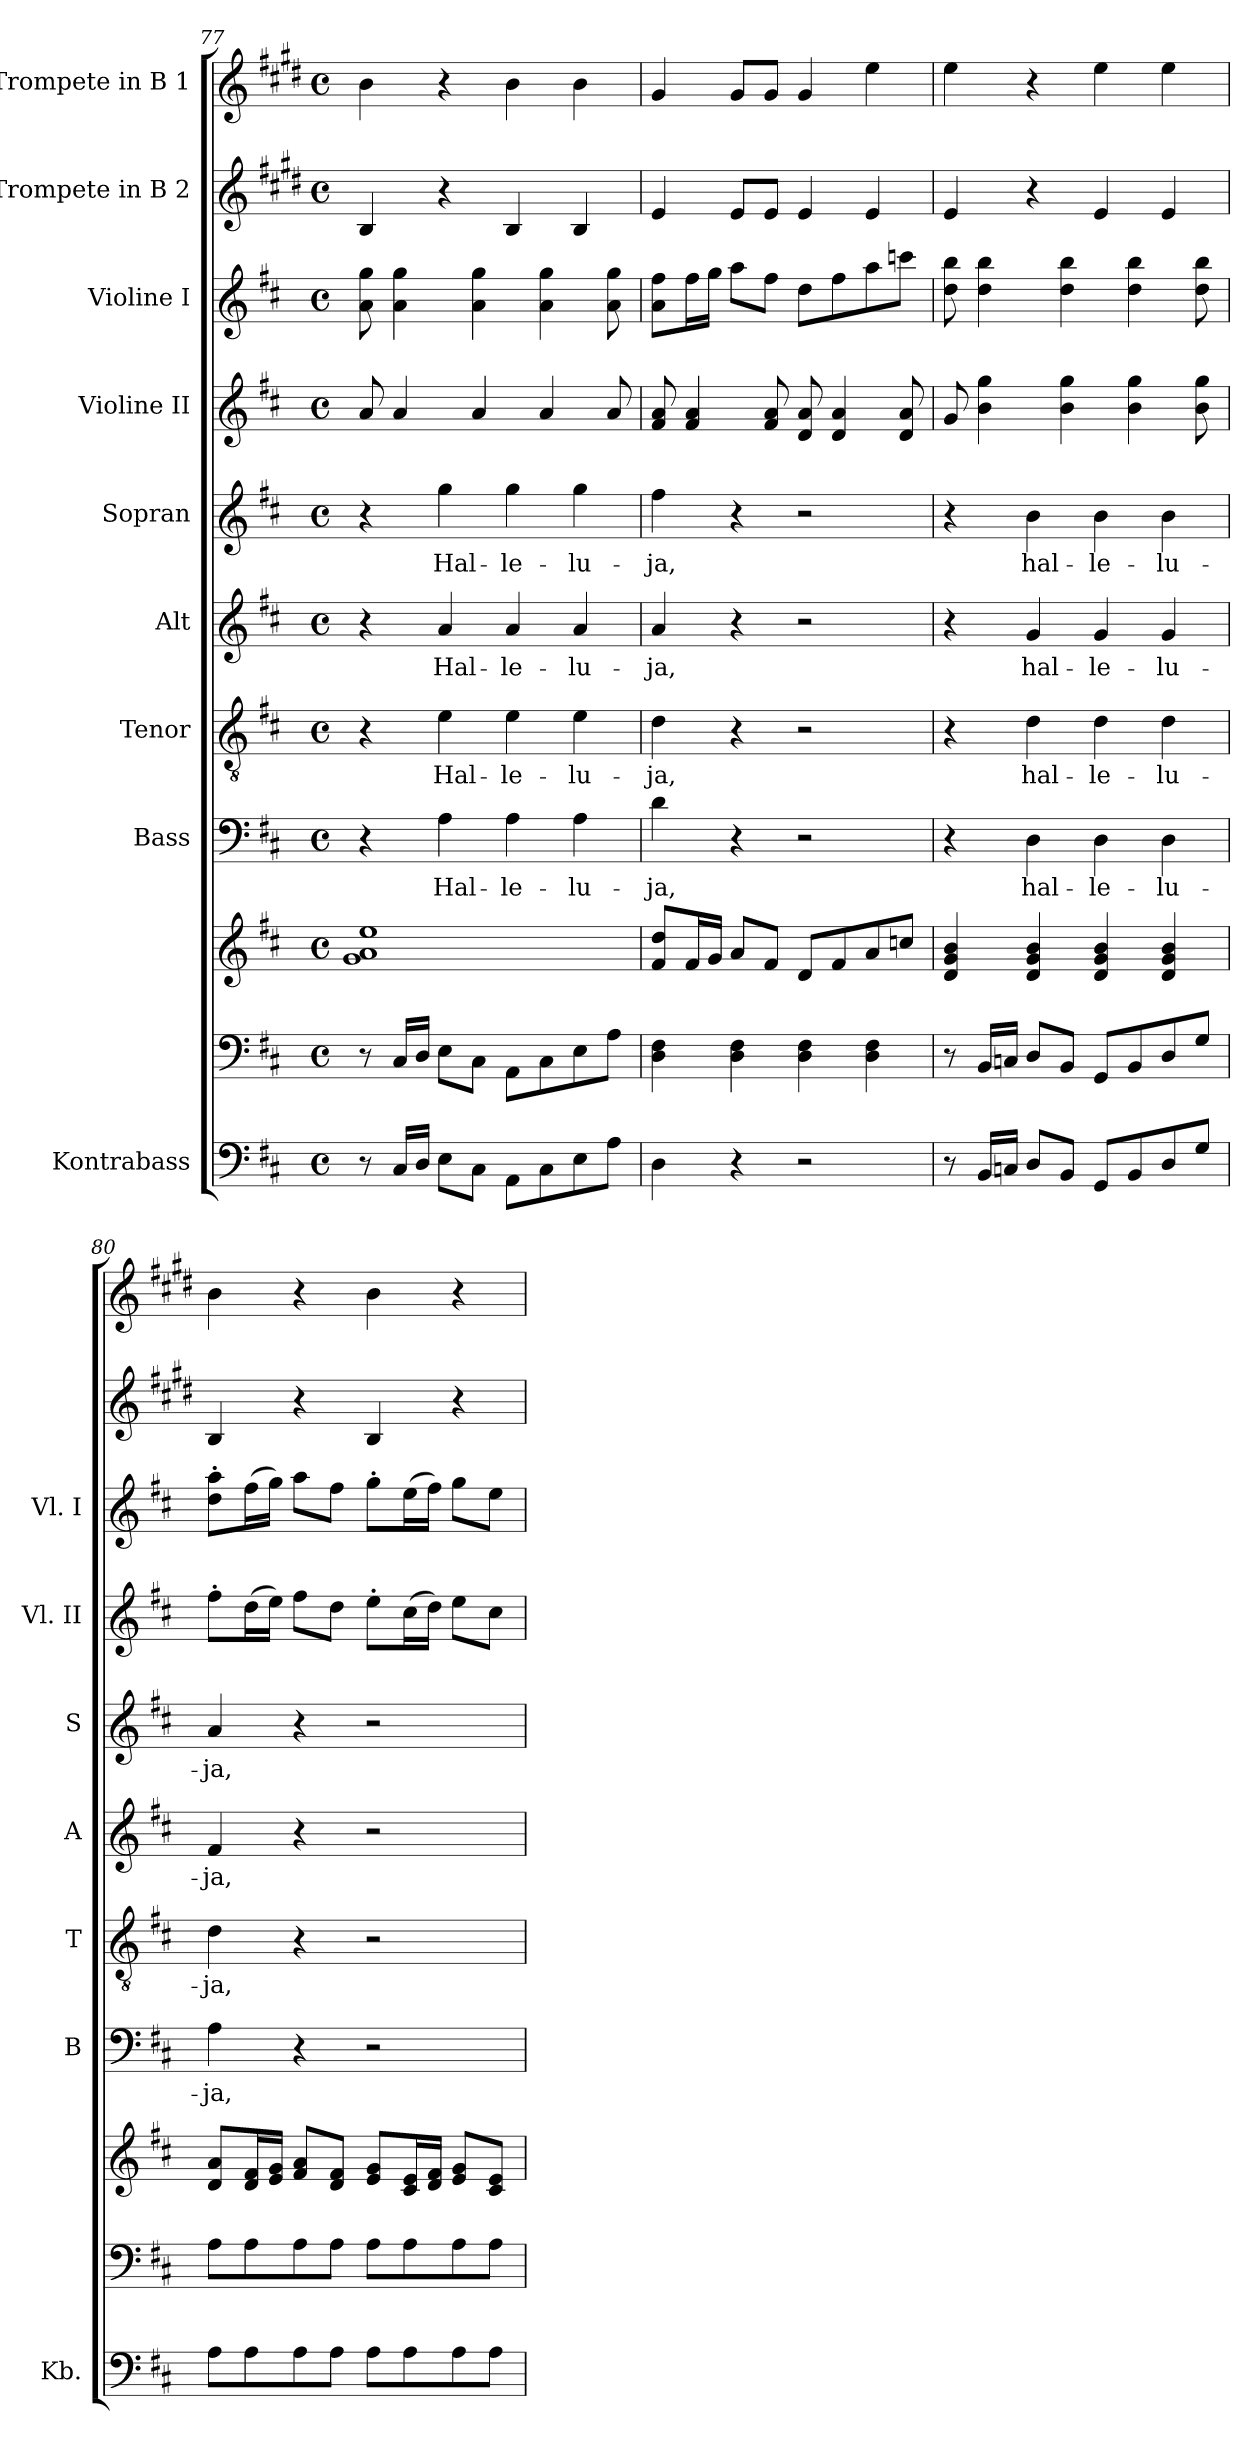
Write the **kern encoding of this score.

**kern	**kern	**kern	**kern	**text	**kern	**text	**kern	**text	**kern	**text	**kern	**kern	**kern	**kern
*part10	*part9	*part9	*part8	*part8	*part7	*part7	*part6	*part6	*part5	*part5	*part4	*part3	*part2	*part1
*staff11	*staff10	*staff9	*staff8	*staff8	*staff7	*staff7	*staff6	*staff6	*staff5	*staff5	*staff4	*staff3	*staff2	*staff1
*I"Kontrabass	*	*	*I"Bass	*	*I"Tenor	*	*I"Alt	*	*I"Sopran	*	*I"Violine II	*I"Violine I	*I"Trompete in B 2	*I"Trompete in B 1
*I'Kb.	*	*	*I'B	*	*I'T	*	*I'A	*	*I'S	*	*I'Vl. II	*I'Vl. I	*	*
*clefF4	*clefF4	*clefG2	*clefF4	*	*clefGv2	*	*clefG2	*	*clefG2	*	*clefG2	*clefG2	*clefG2	*clefG2
*ITrd7c12	*	*	*	*	*	*	*	*	*	*	*	*	*ITrd1c2	*ITrd1c2
*k[f#c#]	*k[f#c#]	*k[f#c#]	*k[f#c#]	*	*k[f#c#]	*	*k[f#c#]	*	*k[f#c#]	*	*k[f#c#]	*k[f#c#]	*k[f#c#]	*k[f#c#]
*D:	*D:	*D:	*D:	*	*D:	*	*D:	*	*D:	*	*D:	*D:	*D:	*D:
*M4/4	*M4/4	*M4/4	*M4/4	*	*M4/4	*	*M4/4	*	*M4/4	*	*M4/4	*M4/4	*M4/4	*M4/4
*met(c)	*met(c)	*met(c)	*met(c)	*	*met(c)	*	*met(c)	*	*met(c)	*	*met(c)	*met(c)	*met(c)	*met(c)
=77	=77	=77	=77	=77	=77	=77	=77	=77	=77	=77	=77	=77	=77	=77
8r	8r	1g 1a 1ee	4r	.	4r	.	4r	.	4r	.	8a/	8a\ 8gg\	4A/	4a\
16CC#/LL	16C#/LL	.	.	.	.	.	.	.	.	.	4a/	4a\ 4gg\	.	.
16DD/JJ	16D/JJ	.	.	.	.	.	.	.	.	.	.	.	.	.
!	!	!	!	!LO:LY:b	!	!LO:LY:b	!	!LO:LY:b	!	!LO:LY:b	!	!	!	!
8EE\L	8E\L	.	4A\	Hal-	4e\	Hal-	4a/	Hal-	4gg\	Hal-	.	.	4r	4r
8CC#\J	8C#\J	.	.	.	.	.	.	.	.	.	4a/	4a\ 4gg\	.	.
!	!	!	!	!LO:LY:b	!	!LO:LY:b	!	!LO:LY:b	!	!LO:LY:b	!	!	!	!
8AAA\L	8AA\L	.	4A\	-le-	4e\	-le-	4a/	-le-	4gg\	-le-	.	.	4A/	4a\
8CC#\	8C#\	.	.	.	.	.	.	.	.	.	4a/	4a\ 4gg\	.	.
!	!	!	!	!LO:LY:b	!	!LO:LY:b	!	!LO:LY:b	!	!LO:LY:b	!	!	!	!
8EE\	8E\	.	4A\	-lu-	4e\	-lu-	4a/	-lu-	4gg\	-lu-	.	.	4A/	4a\
8AA\J	8A\J	.	.	.	.	.	.	.	.	.	8a/	8a\ 8gg\	.	.
=78	=78	=78	=78	=78	=78	=78	=78	=78	=78	=78	=78	=78	=78	=78
!	!	!	!	!LO:LY:b	!	!LO:LY:b	!	!LO:LY:b	!	!LO:LY:b	!	!	!	!
4DD\	4D\ 4F#\	8f#/ 8dd/L	4d\	-ja,	4d\	-ja,	4a/	-ja,	4ff#\	-ja,	8f#/ 8a/	8a\ 8ff#\L	4d/	4f#/
.	.	16f#/L	.	.	.	.	.	.	.	.	4f#/ 4a/	16ff#\L	.	.
.	.	16g/JJ	.	.	.	.	.	.	.	.	.	16gg\JJ	.	.
4r	4D\ 4F#\	8a/L	4r	.	4r	.	4r	.	4r	.	.	8aa\L	8d/L	8f#/L
.	.	8f#/J	.	.	.	.	.	.	.	.	8f#/ 8a/	8ff#\J	8d/J	8f#/J
2r	4D\ 4F#\	8d/L	2r	.	2r	.	2r	.	2r	.	8d/ 8a/	8dd\L	4d/	4f#/
.	.	8f#/	.	.	.	.	.	.	.	.	4d/ 4a/	8ff#\	.	.
.	4D\ 4F#\	8a/	.	.	.	.	.	.	.	.	.	8aa\	4d/	4dd\
.	.	8ccn/J	.	.	.	.	.	.	.	.	8d/ 8a/	8cccn\J	.	.
=79	=79	=79	=79	=79	=79	=79	=79	=79	=79	=79	=79	=79	=79	=79
8r	8r	4d/ 4g/ 4b/	4r	.	4r	.	4r	.	4r	.	8g/	8dd\ 8bb\	4d/	4dd\
16BBB/LL	16BB/LL	.	.	.	.	.	.	.	.	.	4b\ 4gg\	4dd\ 4bb\	.	.
16CCn/JJ	16Cn/JJ	.	.	.	.	.	.	.	.	.	.	.	.	.
!	!	!	!	!LO:LY:b	!	!LO:LY:b	!	!LO:LY:b	!	!LO:LY:b	!	!	!	!
8DD/L	8D/L	4d/ 4g/ 4b/	4D\	hal-	4d\	hal-	4g/	hal-	4b\	hal-	.	.	4r	4r
8BBB/J	8BB/J	.	.	.	.	.	.	.	.	.	4b\ 4gg\	4dd\ 4bb\	.	.
!	!	!	!	!LO:LY:b	!	!LO:LY:b	!	!LO:LY:b	!	!LO:LY:b	!	!	!	!
8GGG/L	8GG/L	4d/ 4g/ 4b/	4D\	-le-	4d\	-le-	4g/	-le-	4b\	-le-	.	.	4d/	4dd\
8BBB/	8BB/	.	.	.	.	.	.	.	.	.	4b\ 4gg\	4dd\ 4bb\	.	.
!	!	!	!	!LO:LY:b	!	!LO:LY:b	!	!LO:LY:b	!	!LO:LY:b	!	!	!	!
8DD/	8D/	4d/ 4g/ 4b/	4D\	-lu-	4d\	-lu-	4g/	-lu-	4b\	-lu-	.	.	4d/	4dd\
8GG/J	8G/J	.	.	.	.	.	.	.	.	.	8b\ 8gg\	8dd\ 8bb\	.	.
!!LO:PB:g=z
=80	=80	=80	=80	=80	=80	=80	=80	=80	=80	=80	=80	=80	=80	=80
!	!	!	!	!LO:LY:b	!	!LO:LY:b	!	!LO:LY:b	!	!LO:LY:b	!	!	!	!
8AA\L	8A\L	8d/ 8a/L	4A\	-ja,	4d\	-ja,	4f#/	-ja,	4a/	-ja,	8ff#'>\L	8dd\'> 8aa\'>L	4A/	4a\
8AA\	8A\	16d/ 16f#/L	.	.	.	.	.	.	.	.	(>16dd\L	(>16ff#\L	.	.
.	.	16e/ 16g/JJ	.	.	.	.	.	.	.	.	16ee\JJ)	16gg\JJ)	.	.
8AA\	8A\	8f#/ 8a/L	4r	.	4r	.	4r	.	4r	.	8ff#\L	8aa\L	4r	4r
8AA\J	8A\J	8d/ 8f#/J	.	.	.	.	.	.	.	.	8dd\J	8ff#\J	.	.
8AA\L	8A\L	8e/ 8g/L	2r	.	2r	.	2r	.	2r	.	8ee'>\L	8gg'>\L	4A/	4a\
8AA\	8A\	16c#/ 16e/L	.	.	.	.	.	.	.	.	(>16cc#\L	(>16ee\L	.	.
.	.	16d/ 16f#/JJ	.	.	.	.	.	.	.	.	16dd\JJ)	16ff#\JJ)	.	.
8AA\	8A\	8e/ 8g/L	.	.	.	.	.	.	.	.	8ee\L	8gg\L	4r	4r
8AA\J	8A\J	8c#/ 8e/J	.	.	.	.	.	.	.	.	8cc#\J	8ee\J	.	.
=	=	=	=	=	=	=	=	=	=	=	=	=	=	=
*-	*-	*-	*-	*-	*-	*-	*-	*-	*-	*-	*-	*-	*-	*-
